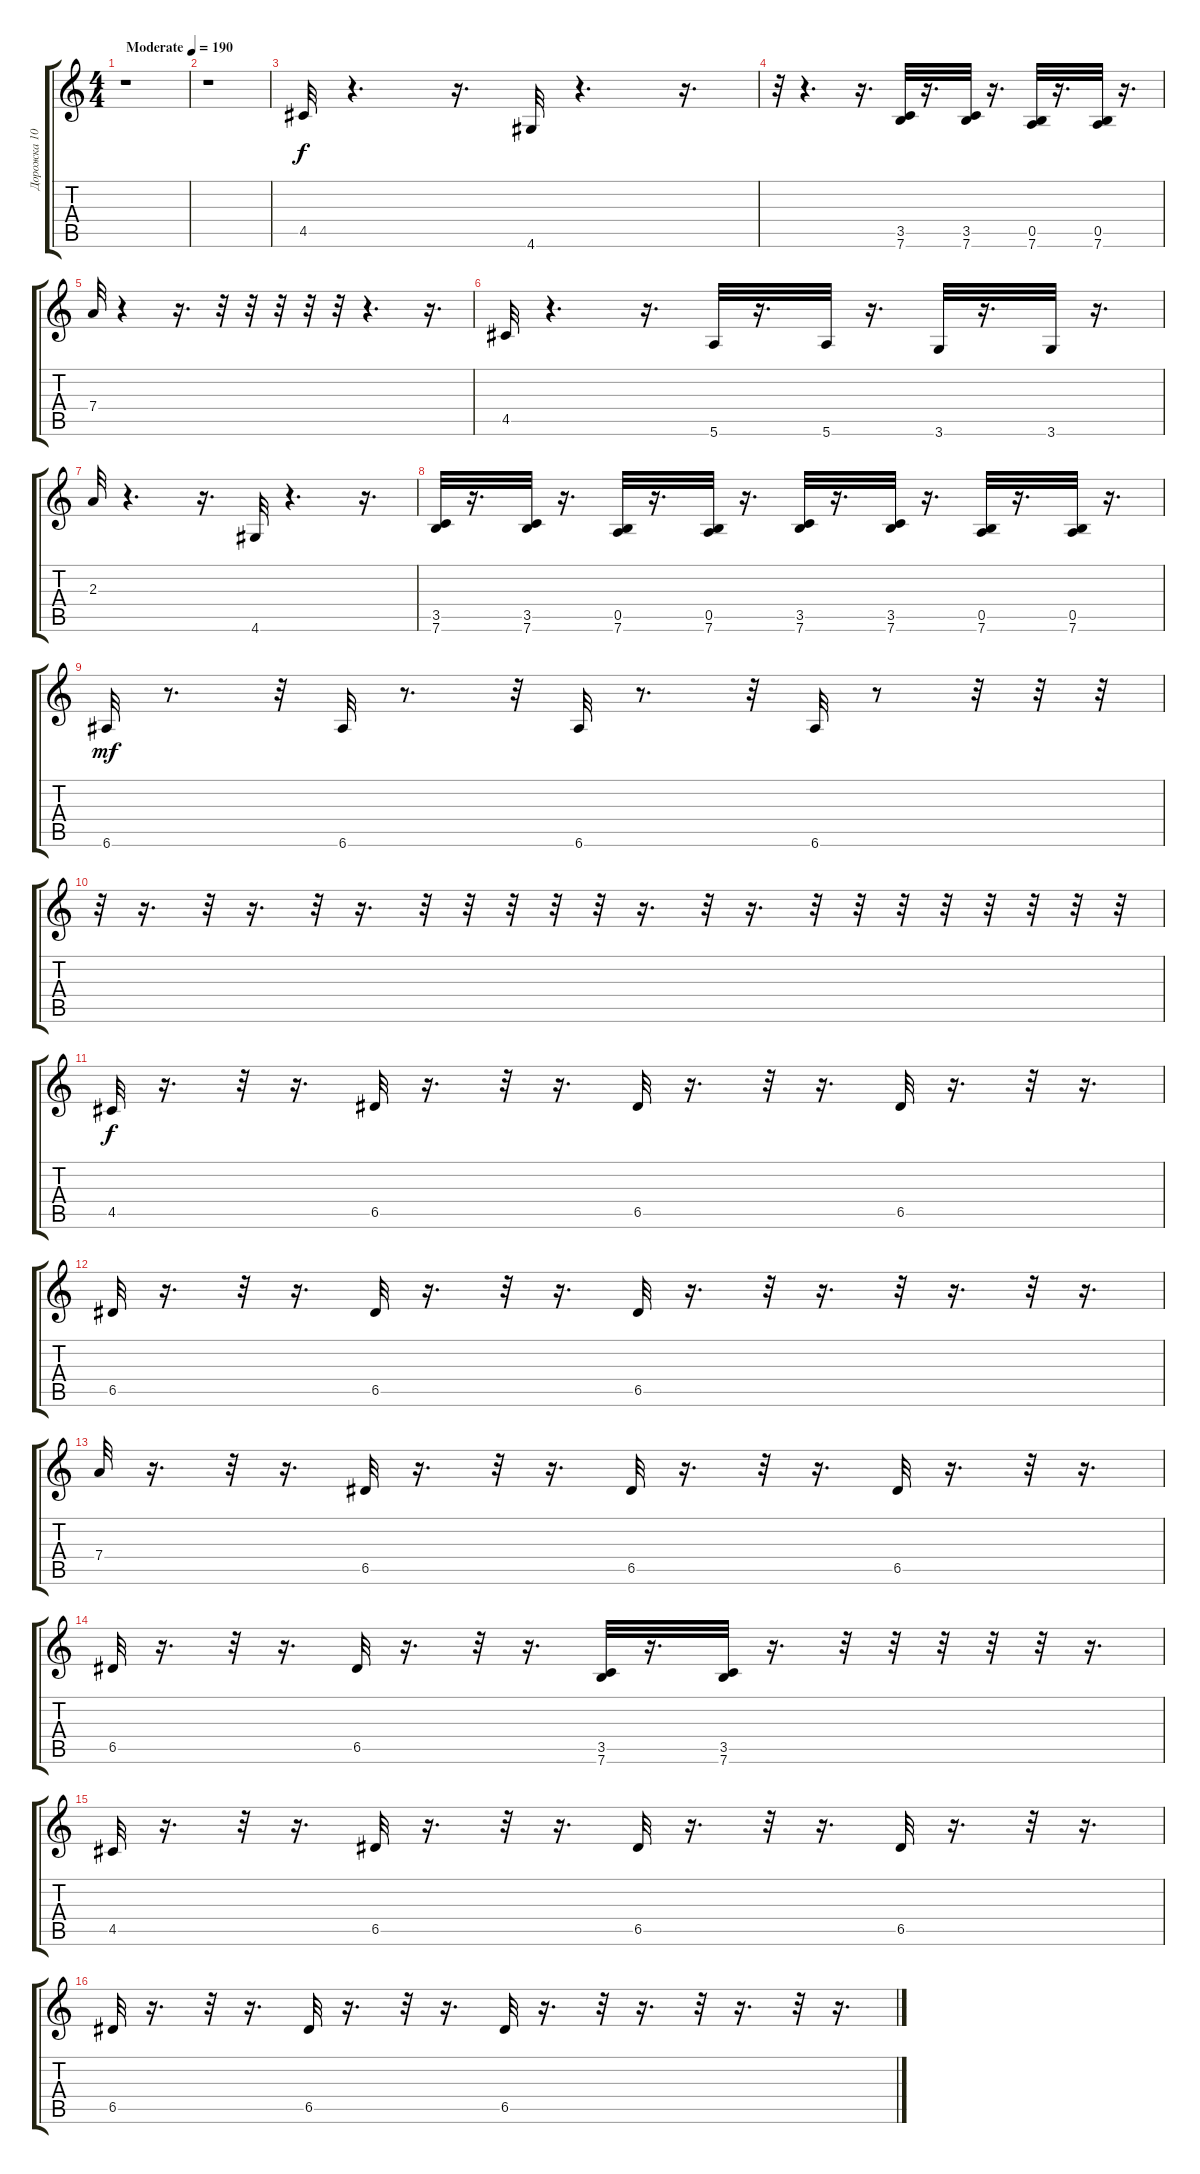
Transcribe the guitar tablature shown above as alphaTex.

\track ("Дорожка 10" "Дорожка 10") {instrument acousticguitarsteel}
\staff {score tabs}
\tuning (E4 B3 G3 D3 A2 E2) {hide}
\ts (4 4)
\tempo (190 "Moderate")
\clef g2
\ks c
r.1{dy f instrument acousticguitarsteel} |
r.1 |
4.5.32 r.4{d} r.16{d} 4.6.32 r.4{d} r.16{d} |
r.32 r.4{d} r.16{d} (3.5 7.6).32 r.16{d} (3.5 7.6).32 r.16{d} (0.5 7.6).32 r.16{d} (0.5 7.6).32 r.16{d} |
7.4.32 r.4 r.16{d} r.32 r.32 r.32 r.32 r.32 r.4{d} r.16{d} |
4.5.32 r.4{d} r.16{d} 5.6.32 r.16{d} 5.6.32 r.16{d} 3.6.32 r.16{d} 3.6.32 r.16{d} |
2.3.32 r.4{d} r.16{d} 4.6.32 r.4{d} r.16{d} |
(3.5 7.6).32 r.16{d} (3.5 7.6).32 r.16{d} (0.5 7.6).32 r.16{d} (0.5 7.6).32 r.16{d} (3.5 7.6).32 r.16{d} (3.5 7.6).32 r.16{d} (0.5 7.6).32 r.16{d} (0.5 7.6).32 r.16{d} |
6.6.32{dy mf} r.8{d} r.32 6.6.32 r.8{d} r.32 6.6.32 r.8{d} r.32 6.6.32 r.8 r.32 r.32 r.32 |
r.32 r.16{d} r.32 r.16{d} r.32 r.16{d} r.32 r.32 r.32 r.32 r.32 r.16{d} r.32 r.16{d} r.32 r.32 r.32 r.32 r.32 r.32 r.32 r.32 |
4.5.32{dy f} r.16{d} r.32 r.16{d} 6.5.32 r.16{d} r.32 r.16{d} 6.5.32 r.16{d} r.32 r.16{d} 6.5.32 r.16{d} r.32 r.16{d} |
6.5.32 r.16{d} r.32 r.16{d} 6.5.32 r.16{d} r.32 r.16{d} 6.5.32 r.16{d} r.32 r.16{d} r.32 r.16{d} r.32 r.16{d} |
7.4.32 r.16{d} r.32 r.16{d} 6.5.32 r.16{d} r.32 r.16{d} 6.5.32 r.16{d} r.32 r.16{d} 6.5.32 r.16{d} r.32 r.16{d} |
6.5.32 r.16{d} r.32 r.16{d} 6.5.32 r.16{d} r.32 r.16{d} (3.5 7.6).32 r.16{d} (3.5 7.6).32 r.16{d} r.32 r.32 r.32 r.32 r.32 r.16{d} |
4.5.32 r.16{d} r.32 r.16{d} 6.5.32 r.16{d} r.32 r.16{d} 6.5.32 r.16{d} r.32 r.16{d} 6.5.32 r.16{d} r.32 r.16{d} |
6.5.32 r.16{d} r.32 r.16{d} 6.5.32 r.16{d} r.32 r.16{d} 6.5.32 r.16{d} r.32 r.16{d} r.32 r.16{d} r.32 r.16{d}
